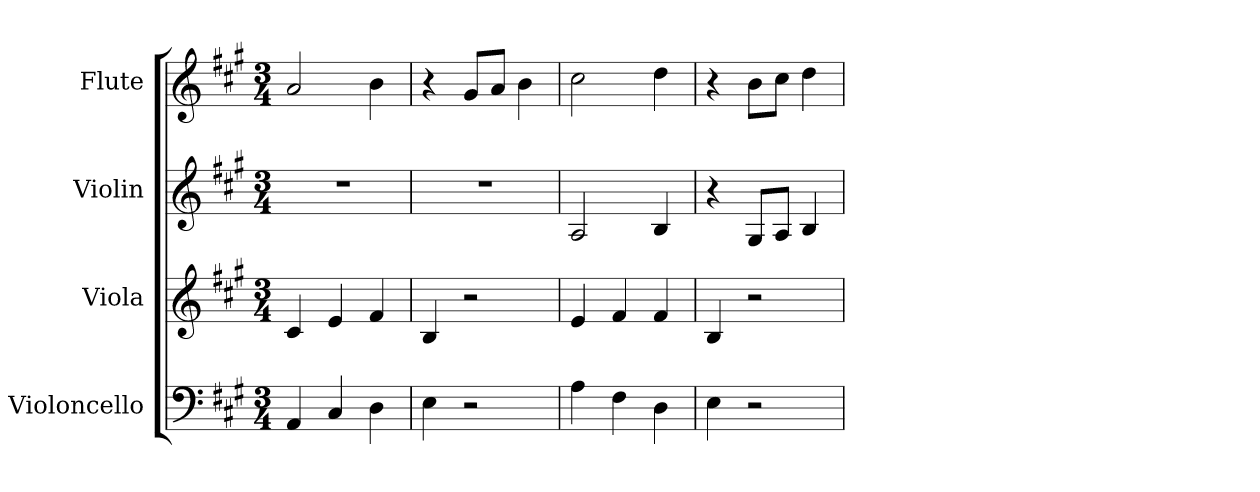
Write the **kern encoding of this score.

**kern	**kern	**kern	**kern
*part4	*part3	*part2	*part1
*staff4	*staff3	*staff2	*staff1
*I"Violoncello	*I"Viola	*I"Violin	*I"Flute
*I'Vc	*I'Vla	*I'Vln	*I'Fl
*k[f#c#g#]	*k[f#c#g#]	*k[f#c#g#]	*k[f#c#g#]
*A:	*A:	*A:	*A:
*M3/4	*M3/4	*M3/4	*M3/4
*MM112	*MM112	*MM112	*MM112
=	=	=	=
4AA	4c#	2.r	2a
4C#	4e	.	.
4D	4f#	.	4b
=2	=2	=2	=2
4E	4B	2.r	4r
2r	2r	.	8g#L
.	.	.	8aJ
.	.	.	4b
=3	=3	=3	=3
4A	4e	2A	2cc#
4F#	4f#	.	.
4D	4f#	4B	4dd
=4	=4	=4	=4
4E	4B	4r	4r
2r	2r	8G#L	8bL
.	.	8AJ	8cc#J
.	.	4B	4dd
=	=	=	=
*-	*-	*-	*-
